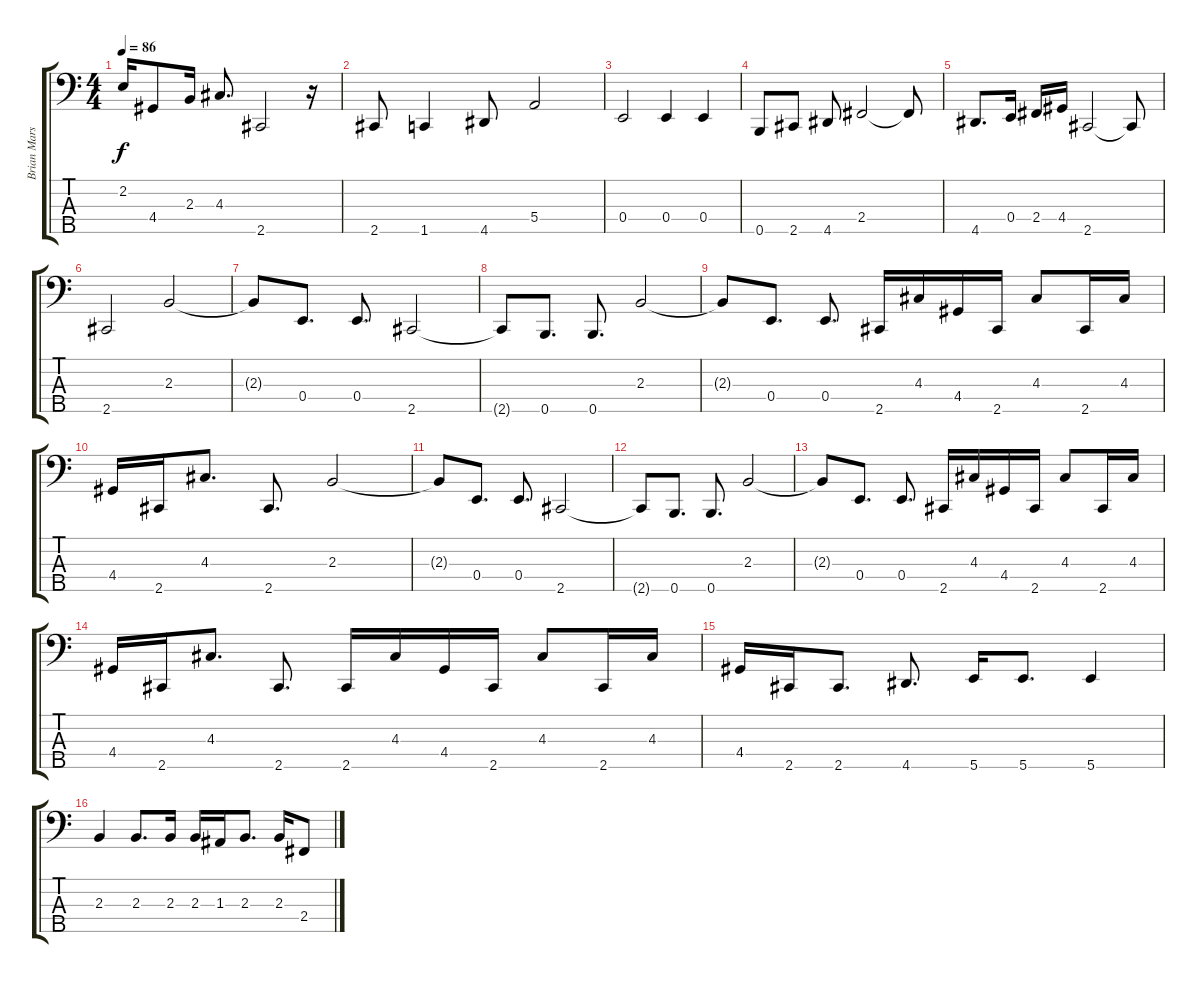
\track ("Brian Marshall" "Brian Mars") {instrument electricbassfinger}
\staff {score tabs}
\tuning (G2 D2 A1 E1 B0) {hide}
\ts (4 4)
\tempo 86
\clef f4
\ks c
2.2.16{dy f} 4.4.8 2.3.16 4.3.8{d} 2.5.2 r.16 |
2.5.8 1.5.4 4.5.8 5.4.2 |
0.4.2 0.4.4 0.4.4 |
0.5.8 2.5.8 4.5.8 2.4.2 2.4{t}.8 |
4.5.8{d} 0.4.16 2.4.16 4.4.16 2.5.2 2.5{t}.8 |
2.5.2 2.3.2 |
2.3{t}.8 0.4.8{d} 0.4.8{d} 2.5.2 |
2.5{t}.8 0.5.8{d} 0.5.8{d} 2.3.2 |
2.3{t}.8 0.4.8{d} 0.4.8{d} 2.5.16 4.3.16 4.4.16 2.5.16 4.3.8 2.5.16 4.3.16 |
4.4.16 2.5.16 4.3.8{d} 2.5.8{d} 2.3.2 |
2.3{t}.8 0.4.8{d} 0.4.8{d} 2.5.2 |
2.5{t}.8 0.5.8{d} 0.5.8{d} 2.3.2 |
2.3{t}.8 0.4.8{d} 0.4.8{d} 2.5.16 4.3.16 4.4.16 2.5.16 4.3.8 2.5.16 4.3.16 |
4.4.16 2.5.16 4.3.8{d} 2.5.8{d} 2.5.16 4.3.16 4.4.16 2.5.16 4.3.8 2.5.16 4.3.16 |
4.4.16 2.5.16 2.5.8{d} 4.5.8{d} 5.5.16 5.5.8{d} 5.5.4 |
2.3.4 2.3.8{d} 2.3.16 2.3.16 1.3.16 2.3.8{d} 2.3.16 2.4.8
